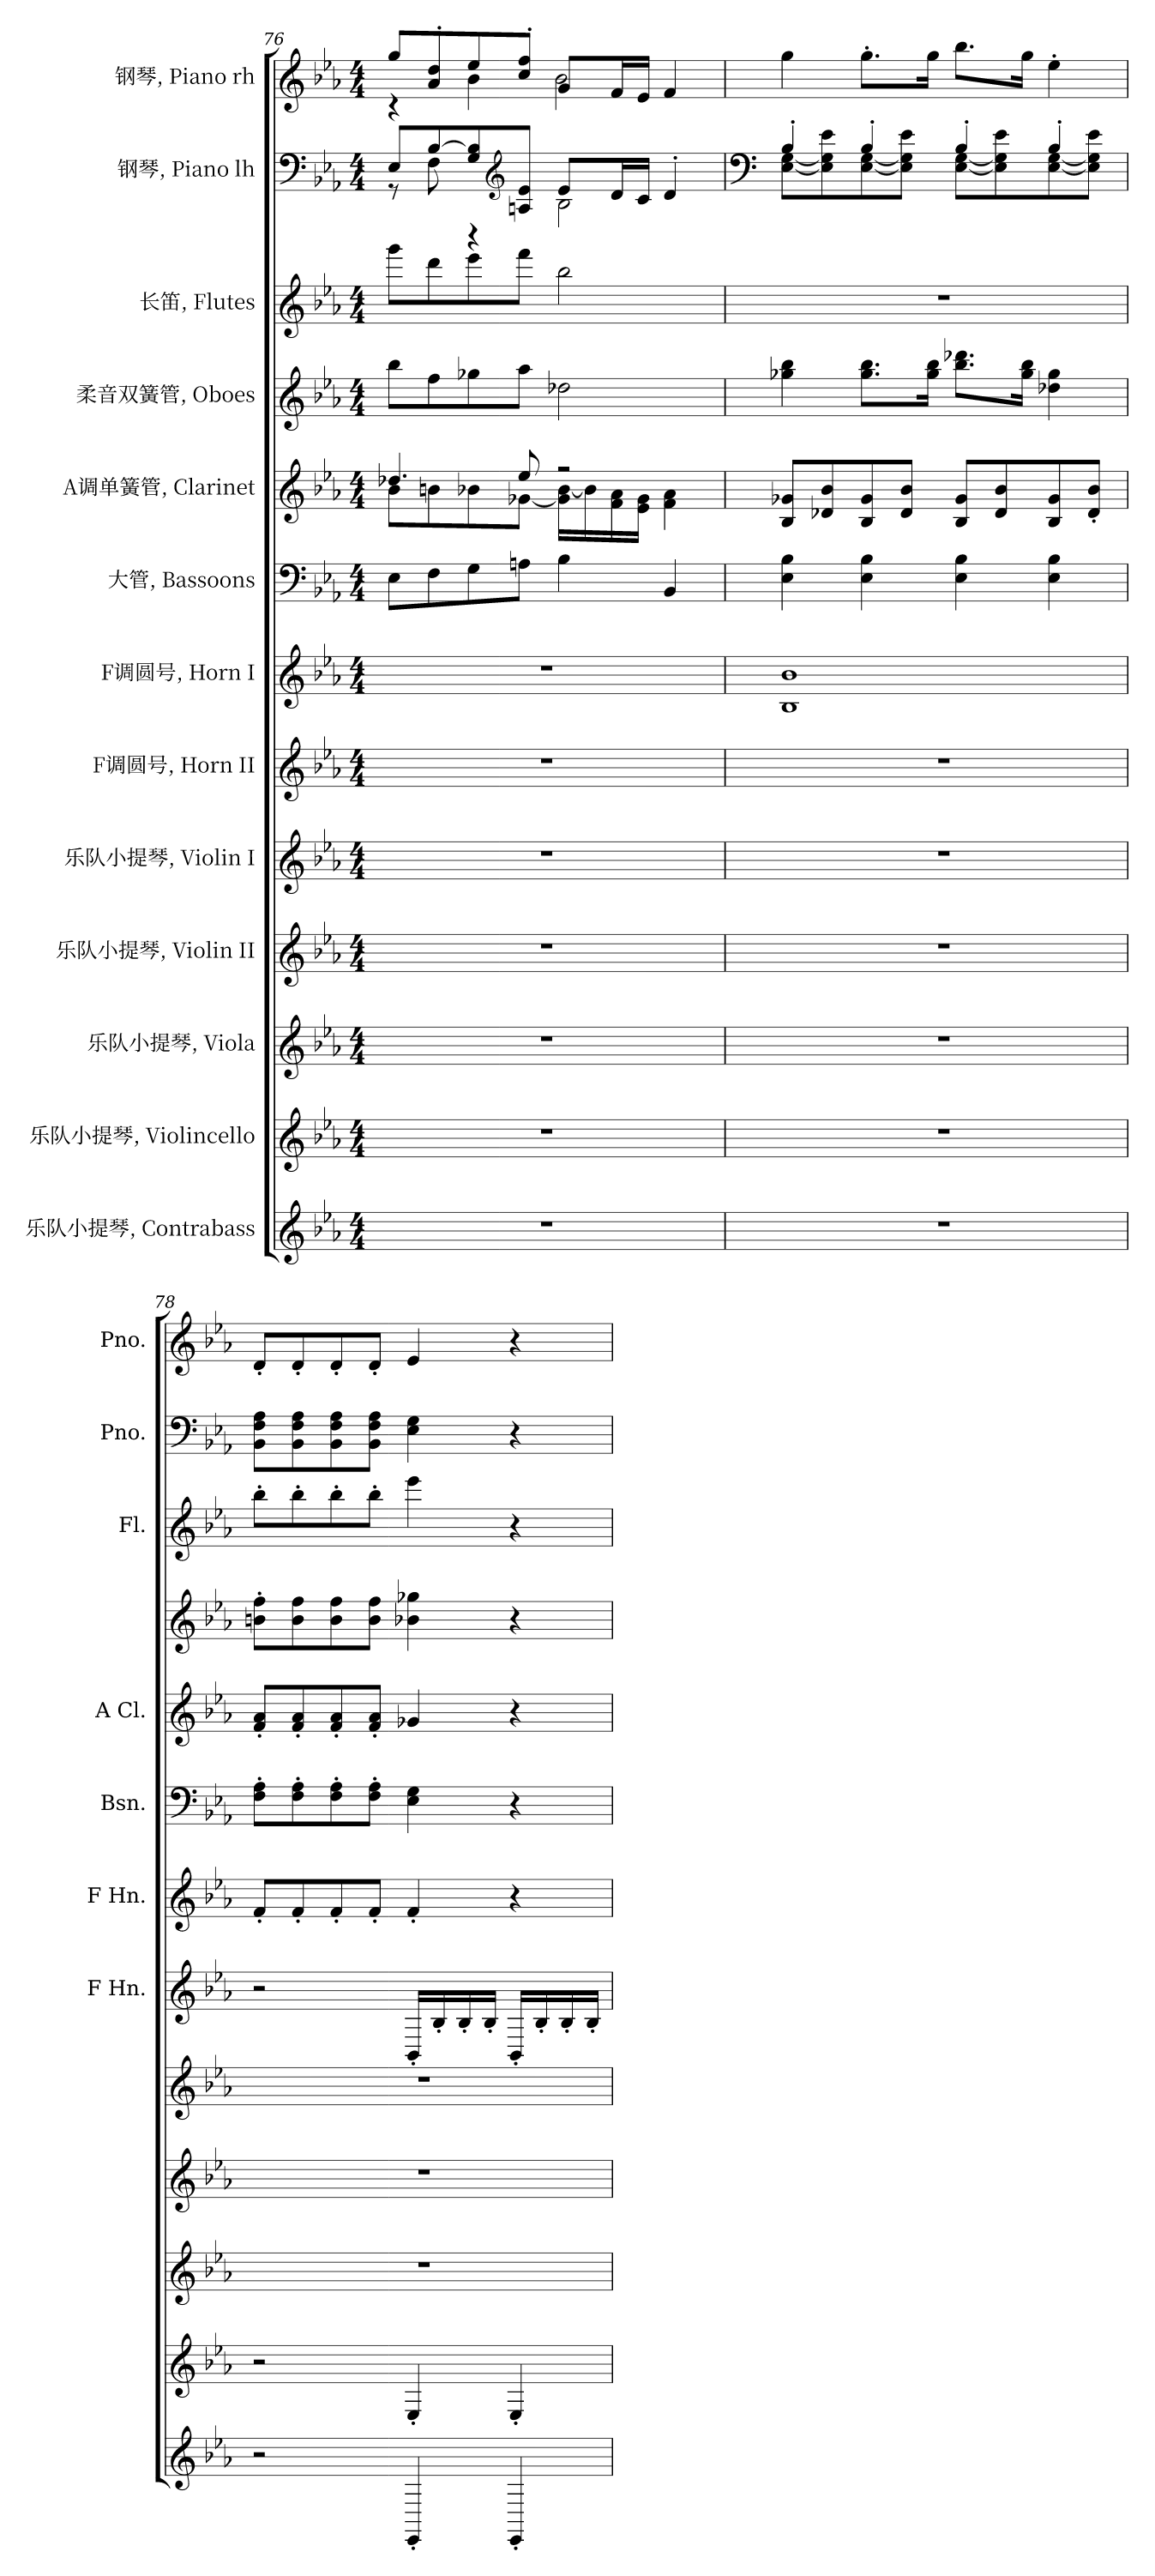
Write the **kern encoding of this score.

**kern	**kern	**kern	**kern	**kern	**kern	**kern	**kern	**kern	**kern	**kern	**kern	**kern
*part13	*part12	*part11	*part10	*part9	*part8	*part7	*part6	*part5	*part4	*part3	*part2	*part1
*staff13	*staff12	*staff11	*staff10	*staff9	*staff8	*staff7	*staff6	*staff5	*staff4	*staff3	*staff2	*staff1
*I"乐队小提琴, Contrabass	*I"乐队小提琴, Violincello	*I"乐队小提琴, Viola	*I"乐队小提琴, Violin II	*I"乐队小提琴, Violin I	*I"F调圆号, Horn II	*I"F调圆号, Horn I	*I"大管, Bassoons	*I"A调单簧管, Clarinet	*I"柔音双簧管, Oboes	*I"长笛, Flutes	*I"钢琴, Piano lh	*I"钢琴, Piano rh
*	*	*	*	*	*I'F Hn.	*I'F Hn.	*I'Bsn.	*I'A Cl.	*	*I'Fl.	*I'Pno.	*I'Pno.
*clefG2	*clefG2	*clefG2	*clefG2	*clefG2	*clefG2	*clefG2	*clefF4	*clefG2	*clefG2	*clefG2	*clefF4	*clefG2
*	*	*	*	*	*ITrd4c7	*ITrd4c7	*	*ITrd1c2	*ITrd2c3	*	*	*
*k[b-e-a-]	*k[b-e-a-]	*k[b-e-a-]	*k[b-e-a-]	*k[b-e-a-]	*k[b-e-a-d-]	*k[b-e-a-d-]	*k[b-e-a-]	*k[b-e-a-d-g-]	*k[]	*k[b-e-a-]	*k[b-e-a-]	*k[b-e-a-]
*M4/4	*M4/4	*M4/4	*M4/4	*M4/4	*M4/4	*M4/4	*M4/4	*M4/4	*M4/4	*M4/4	*M4/4	*M4/4
=76	=76	=76	=76	=76	=76	=76	=76	=76	=76	=76	=76	=76
*	*	*	*	*	*	*	*	*^	*	*	*^	*^
1r	1r	1r	1r	1r	1r	1r	8E-\L	4.cc-X/	8a-\L	8gg\L	8ggg\L	8E-/L	8r	8gg/L	4r
.	.	.	.	.	.	.	8F\	.	8an\	8dd\	8ddd\	[8B-/	8F\	8a-/' 8dd/'	.
.	.	.	.	.	.	.	8G\	.	8a-X\	8ee-X\	8eee-\	8G/ 8B-/]	4r	8ee-/	4b-\
*	*	*	*	*	*	*	*	*	*	*	*	*clefG2	*	*	*
.	.	.	.	.	.	.	8An\J	8dd-/	[8f-X\J	8ff\J	8fff\J	8An/ 8e-/J	.	8cc/' 8ff/'J	.
.	.	.	.	.	.	.	4B-\	2r	16f-\] [16a-\LL	2b-X\	2bb-\	8e-/L	2B-\	8g/L	2b-\
.	.	.	.	.	.	.	.	.	16a-\]	.	.	.	.	.	.
.	.	.	.	.	.	.	.	.	16e-\ 16g-\	.	.	16d/L	.	16f/L	.
.	.	.	.	.	.	.	.	.	16d-\ 16f-\JJ	.	.	16c/JJ	.	16e-/JJ	.
.	.	.	.	.	.	.	4BB-/	.	4e-\ 4g-\	.	.	4d'/	.	4f/	.
*	*	*	*	*	*	*	*	*v	*v	*	*	*	*	*v	*v
!!LO:PB:g=z
=77	=77	=77	=77	=77	=77	=77	=77	=77	=77	=77	=77	=77	=77
*	*	*	*	*	*	*	*	*	*	*	*clefF4	*	*
1r	1r	1r	1r	1r	1r	1E- 1e-	4E-\ 4B-\	8A-/ 8f-X/L	4ee-X\ 4gg\	1r	4B-'/	[8E-\ [8G\L	4gg\
.	.	.	.	.	.	.	.	8c-X/ 8a-/	.	.	.	8E-\] 8G\] 8e-\	.
.	.	.	.	.	.	.	4E-\ 4B-\	8A-/ 8f-/	8.ee-\ 8.gg\L	.	4B-'/	[8E-\ [8G\	8.gg'\L
.	.	.	.	.	.	.	.	8c-/ 8a-/J	.	.	.	8E-\] 8G\] 8e-\J	.
.	.	.	.	.	.	.	.	.	16ee-\ 16gg\Jk	.	.	.	16gg\Jk
.	.	.	.	.	.	.	4E-\ 4B-\	8A-/ 8f-/L	8.gg\ 8.bb-X\L	.	4B-'/	[8E-\ [8G\L	8.bb-\L
.	.	.	.	.	.	.	.	8c-/ 8a-/	.	.	.	8E-\] 8G\] 8e-\	.
.	.	.	.	.	.	.	.	.	16ee-\ 16gg\Jk	.	.	.	16gg\Jk
.	.	.	.	.	.	.	4E-\ 4B-\	8A-/ 8f-/	4b-X\ 4ee-\	.	4B-'/	[8E-\ [8G\	4ee-'\
.	.	.	.	.	.	.	.	8c-/' 8a-/'J	.	.	.	8E-\] 8G\] 8e-\J	.
*	*	*	*	*	*	*	*	*	*	*	*v	*v	*
=78	=78	=78	=78	=78	=78	=78	=78	=78	=78	=78	=78	=78
2r	2r	1r	1r	1r	2r	8B-'/L	8F\' 8A-\'L	8e-/' 8g-/'L	8g#X\' 8dd\'L	8bb-'\L	8BB-\ 8F\ 8A-\L	8d'/L
.	.	.	.	.	.	8B-'/	8F\' 8A-\'	8e-/' 8g-/'	8g#\ 8dd\	8bb-'\	8BB-\ 8F\ 8A-\	8d'/
.	.	.	.	.	.	8B-'/	8F\' 8A-\'	8e-/' 8g-/'	8g#\ 8dd\	8bb-'\	8BB-\ 8F\ 8A-\	8d'/
.	.	.	.	.	.	8B-'/J	8F\' 8A-\'J	8e-/' 8g-/'J	8g#\ 8dd\J	8bb-'\J	8BB-\ 8F\ 8A-\J	8d'/J
4EE-'/	4E-'/	.	.	.	16EE-'/LL	4B-'/	4E-\ 4G\	4f-X/	4gn\ 4ee-X\	4eee-\	4E-\ 4G\	4e-/
.	.	.	.	.	16E-'/	.	.	.	.	.	.	.
.	.	.	.	.	16E-'/	.	.	.	.	.	.	.
.	.	.	.	.	16E-'/JJ	.	.	.	.	.	.	.
4EE-'/	4E-'/	.	.	.	16EE-'/LL	4r	4r	4r	4r	4r	4r	4r
.	.	.	.	.	16E-'/	.	.	.	.	.	.	.
.	.	.	.	.	16E-'/	.	.	.	.	.	.	.
.	.	.	.	.	16E-'/JJ	.	.	.	.	.	.	.
=	=	=	=	=	=	=	=	=	=	=	=	=
*-	*-	*-	*-	*-	*-	*-	*-	*-	*-	*-	*-	*-
